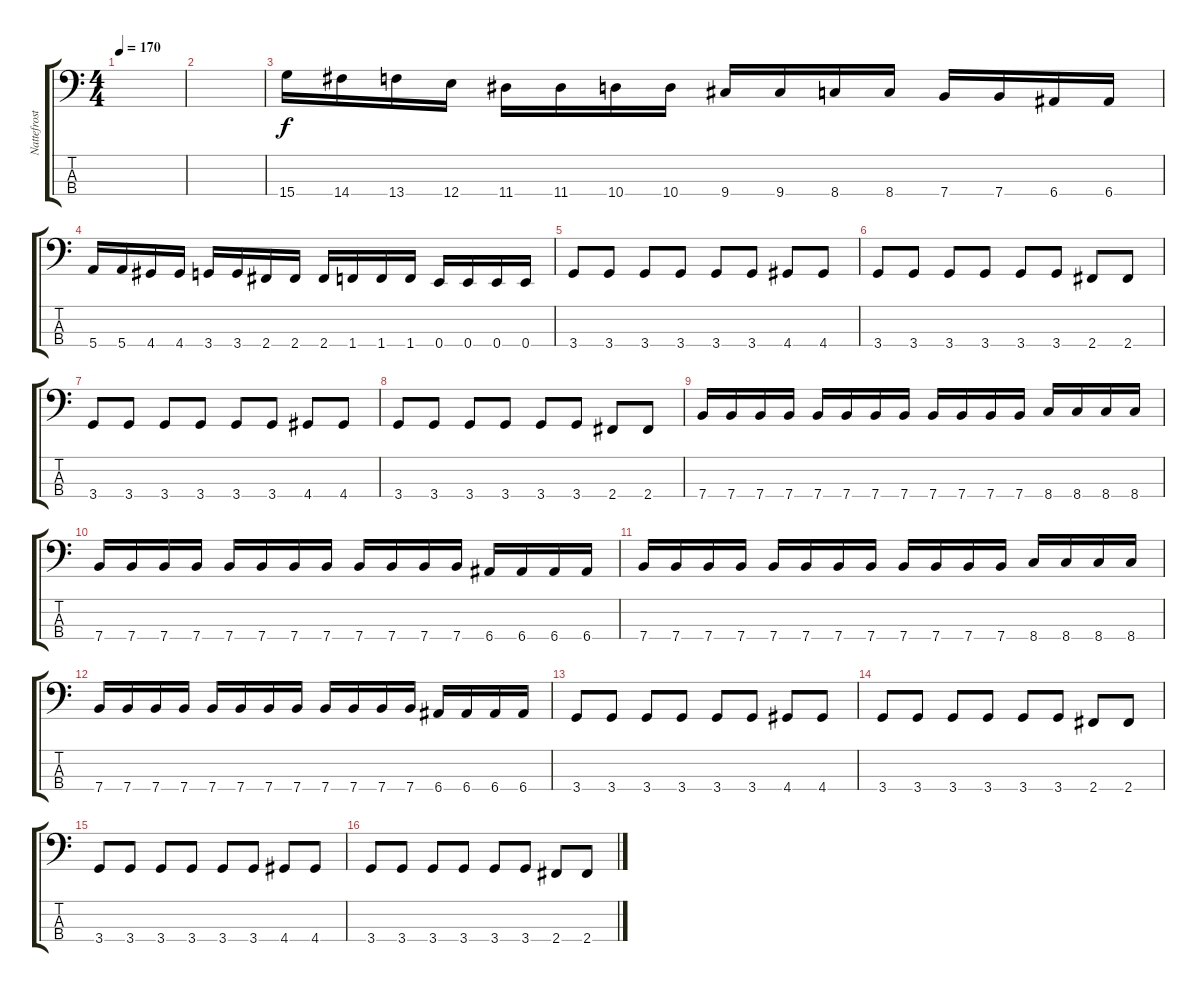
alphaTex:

\track ("Nattefrost" "Nattefrost") {instrument electricbasspick}
\staff {score tabs}
\tuning (G2 D2 A1 E1) {hide}
\ts (4 4)
\tempo 170
\clef f4
\ks c
|
|
15.4.16 14.4.16 13.4.16 12.4.16 11.4.16 11.4.16 10.4.16 10.4.16 9.4.16 9.4.16 8.4.16 8.4.16 7.4.16 7.4.16 6.4.16 6.4.16 |
5.4.16 5.4.16 4.4.16 4.4.16 3.4.16 3.4.16 2.4.16 2.4.16 2.4.16 1.4.16 1.4.16 1.4.16 0.4.16 0.4.16 0.4.16 0.4.16 |
3.4.8 3.4.8 3.4.8 3.4.8 3.4.8 3.4.8 4.4.8 4.4.8 |
3.4.8 3.4.8 3.4.8 3.4.8 3.4.8 3.4.8 2.4.8 2.4.8 |
3.4.8 3.4.8 3.4.8 3.4.8 3.4.8 3.4.8 4.4.8 4.4.8 |
3.4.8 3.4.8 3.4.8 3.4.8 3.4.8 3.4.8 2.4.8 2.4.8 |
7.4.16 7.4.16 7.4.16 7.4.16 7.4.16 7.4.16 7.4.16 7.4.16 7.4.16 7.4.16 7.4.16 7.4.16 8.4.16 8.4.16 8.4.16 8.4.16 |
7.4.16 7.4.16 7.4.16 7.4.16 7.4.16 7.4.16 7.4.16 7.4.16 7.4.16 7.4.16 7.4.16 7.4.16 6.4.16 6.4.16 6.4.16 6.4.16 |
7.4.16 7.4.16 7.4.16 7.4.16 7.4.16 7.4.16 7.4.16 7.4.16 7.4.16 7.4.16 7.4.16 7.4.16 8.4.16 8.4.16 8.4.16 8.4.16 |
7.4.16 7.4.16 7.4.16 7.4.16 7.4.16 7.4.16 7.4.16 7.4.16 7.4.16 7.4.16 7.4.16 7.4.16 6.4.16 6.4.16 6.4.16 6.4.16 |
3.4.8 3.4.8 3.4.8 3.4.8 3.4.8 3.4.8 4.4.8 4.4.8 |
3.4.8 3.4.8 3.4.8 3.4.8 3.4.8 3.4.8 2.4.8 2.4.8 |
3.4.8 3.4.8 3.4.8 3.4.8 3.4.8 3.4.8 4.4.8 4.4.8 |
3.4.8 3.4.8 3.4.8 3.4.8 3.4.8 3.4.8 2.4.8 2.4.8
